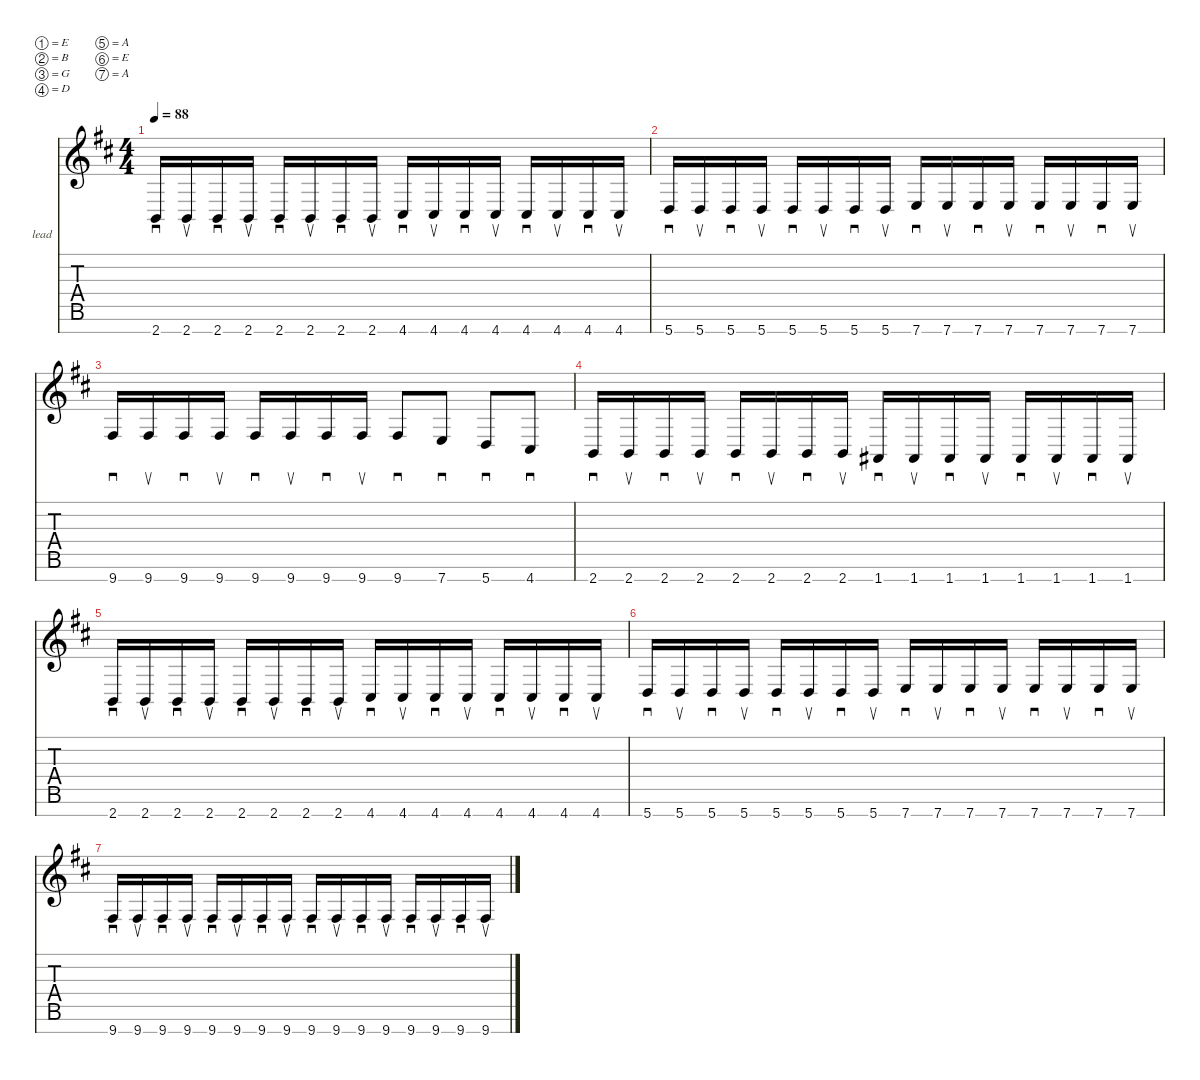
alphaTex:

\defaultSystemsLayout 4
\hideDynamics
\bracketExtendMode nobrackets
\firstSystemTrackNameOrientation horizontal
\otherSystemsTrackNameOrientation horizontal
\track ("Lead Guitar" "lead") {defaultSystemsLayout 2 solo instrument distortionguitar}
\staff {score tabs}
\tuning (E4 B3 G3 D3 A2 E2 A1)
\ts (4 4)
\tempo 88
\clef g2
\scale
0.945884
\ks bminor
2.7{acc forcenatural}.16{sd dy mf beam Up} 2.7{acc forcenatural}.16{su beam Up} 2.7{acc forcenatural}.16{sd beam Up} 2.7{acc forcenatural}.16{su beam Up} 2.7{acc forcenatural}.16{sd beam Up} 2.7{acc forcenatural}.16{su beam Up} 2.7{acc forcenatural}.16{sd beam Up} 2.7{acc forcenatural}.16{su beam Up} 4.7{acc #}.16{sd beam Up} 4.7{acc #}.16{su beam Up} 4.7{acc #}.16{sd beam Up} 4.7{acc #}.16{su beam Up} 4.7{acc #}.16{sd beam Up} 4.7{acc #}.16{su beam Up} 4.7{acc #}.16{sd beam Up} 4.7{acc #}.16{su beam Up} |
\scale
1.05412 5.7{acc forcenatural}.16{sd beam Up} 5.7{acc forcenatural}.16{su beam Up} 5.7{acc forcenatural}.16{sd beam Up} 5.7{acc forcenatural}.16{su beam Up} 5.7{acc forcenatural}.16{sd beam Up} 5.7{acc forcenatural}.16{su beam Up} 5.7{acc forcenatural}.16{sd beam Up} 5.7{acc forcenatural}.16{su beam Up} 7.7{acc forcenatural}.16{sd beam Up} 7.7{acc forcenatural}.16{su beam Up} 7.7{acc forcenatural}.16{sd beam Up} 7.7{acc forcenatural}.16{su beam Up} 7.7{acc forcenatural}.16{sd beam Up} 7.7{acc forcenatural}.16{su beam Up} 7.7{acc forcenatural}.16{sd beam Up} 7.7{acc forcenatural}.16{su beam Up} |
\scale
0.945884 9.7{acc #}.16{sd beam Up} 9.7{acc #}.16{su beam Up} 9.7{acc #}.16{sd beam Up} 9.7{acc #}.16{su beam Up} 9.7{acc #}.16{sd beam Up} 9.7{acc #}.16{su beam Up} 9.7{acc #}.16{sd beam Up} 9.7{acc #}.16{su beam Up} 9.7{acc #}.8{sd beam Up} 7.7{acc forcenatural}.8{sd beam Up} 5.7{acc forcenatural}.8{sd beam Up} 4.7{acc #}.8{sd beam Up} |
\scale
1.17789 2.7{acc forcenatural}.16{sd beam Up} 2.7{acc forcenatural}.16{su beam Up} 2.7{acc forcenatural}.16{sd beam Up} 2.7{acc forcenatural}.16{su beam Up} 2.7{acc forcenatural}.16{sd beam Up} 2.7{acc forcenatural}.16{su beam Up} 2.7{acc forcenatural}.16{sd beam Up} 2.7{acc forcenatural}.16{su beam Up} 1.7{acc #}.16{sd beam Up} 1.7{acc #}.16{su beam Up} 1.7{acc #}.16{sd beam Up} 1.7{acc #}.16{su beam Up} 1.7{acc #}.16{sd beam Up} 1.7{acc #}.16{su beam Up} 1.7{acc #}.16{sd beam Up} 1.7{acc #}.16{su beam Up} |
\scale
1.05412 2.7{acc forcenatural}.16{sd beam Up} 2.7{acc forcenatural}.16{su beam Up} 2.7{acc forcenatural}.16{sd beam Up} 2.7{acc forcenatural}.16{su beam Up} 2.7{acc forcenatural}.16{sd beam Up} 2.7{acc forcenatural}.16{su beam Up} 2.7{acc forcenatural}.16{sd beam Up} 2.7{acc forcenatural}.16{su beam Up} 4.7{acc #}.16{sd beam Up} 4.7{acc #}.16{su beam Up} 4.7{acc #}.16{sd beam Up} 4.7{acc #}.16{su beam Up} 4.7{acc #}.16{sd beam Up} 4.7{acc #}.16{su beam Up} 4.7{acc #}.16{sd beam Up} 4.7{acc #}.16{su beam Up} |
\scale
0.945884 5.7{acc forcenatural}.16{sd beam Up} 5.7{acc forcenatural}.16{su beam Up} 5.7{acc forcenatural}.16{sd beam Up} 5.7{acc forcenatural}.16{su beam Up} 5.7{acc forcenatural}.16{sd beam Up} 5.7{acc forcenatural}.16{su beam Up} 5.7{acc forcenatural}.16{sd beam Up} 5.7{acc forcenatural}.16{su beam Up} 7.7{acc forcenatural}.16{sd beam Up} 7.7{acc forcenatural}.16{su beam Up} 7.7{acc forcenatural}.16{sd beam Up} 7.7{acc forcenatural}.16{su beam Up} 7.7{acc forcenatural}.16{sd beam Up} 7.7{acc forcenatural}.16{su beam Up} 7.7{acc forcenatural}.16{sd beam Up} 7.7{acc forcenatural}.16{su beam Up} |
\scale
1.05412 9.7{acc #}.16{sd beam Up} 9.7{acc #}.16{su beam Up} 9.7{acc #}.16{sd beam Up} 9.7{acc #}.16{su beam Up} 9.7{acc #}.16{sd beam Up} 9.7{acc #}.16{su beam Up} 9.7{acc #}.16{sd beam Up} 9.7{acc #}.16{su beam Up} 9.7{acc #}.16{sd beam Up} 9.7{acc #}.16{su beam Up} 9.7{acc #}.16{sd beam Up} 9.7{acc #}.16{su beam Up} 9.7{acc #}.16{sd beam Up} 9.7{acc #}.16{su beam Up} 9.7{acc #}.16{sd beam Up} 9.7{acc #}.16{su beam Up} |
\scale
0.945884 |
\scale
1.05412 |
\scale
0.945884
